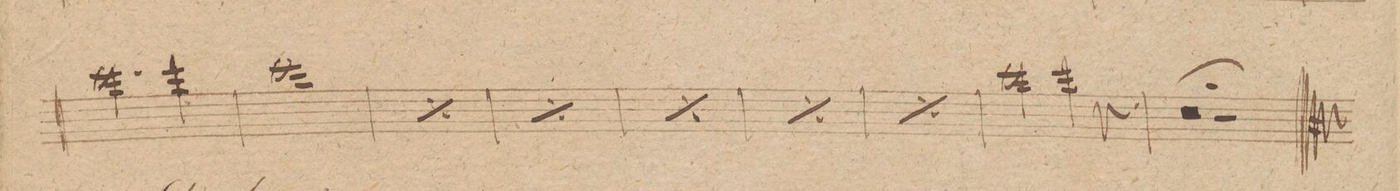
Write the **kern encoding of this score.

**kern	**dynam
*I"Flauto. 1mo	*
*clefG2	*
*k[]	*
*met(c|)	*
*M2/2	*
2.eee\	.
4eee\	.
=180	=180
1eee	.
=181	=181
*rep	*
1eee	.
*Xrep	*
=182	=182
*rep	*
1eee	.
*Xrep	*
=183	=183
*rep	*
1eee	.
*Xrep	*
=184	=184
*rep	*
1eee	.
*Xrep	*
=185	=185
1eee	.
*Xrep	*
=186	=186
2eee\	.
4eee\	.
4r	.
=187	=187
0r	.
=188	=188
=189	=189
1ryy	.
=190	=190
1r;	.
=191||	=191||
*M2/2	*
*met(c|)	*
*mmet(c|)	*
*-	*-
